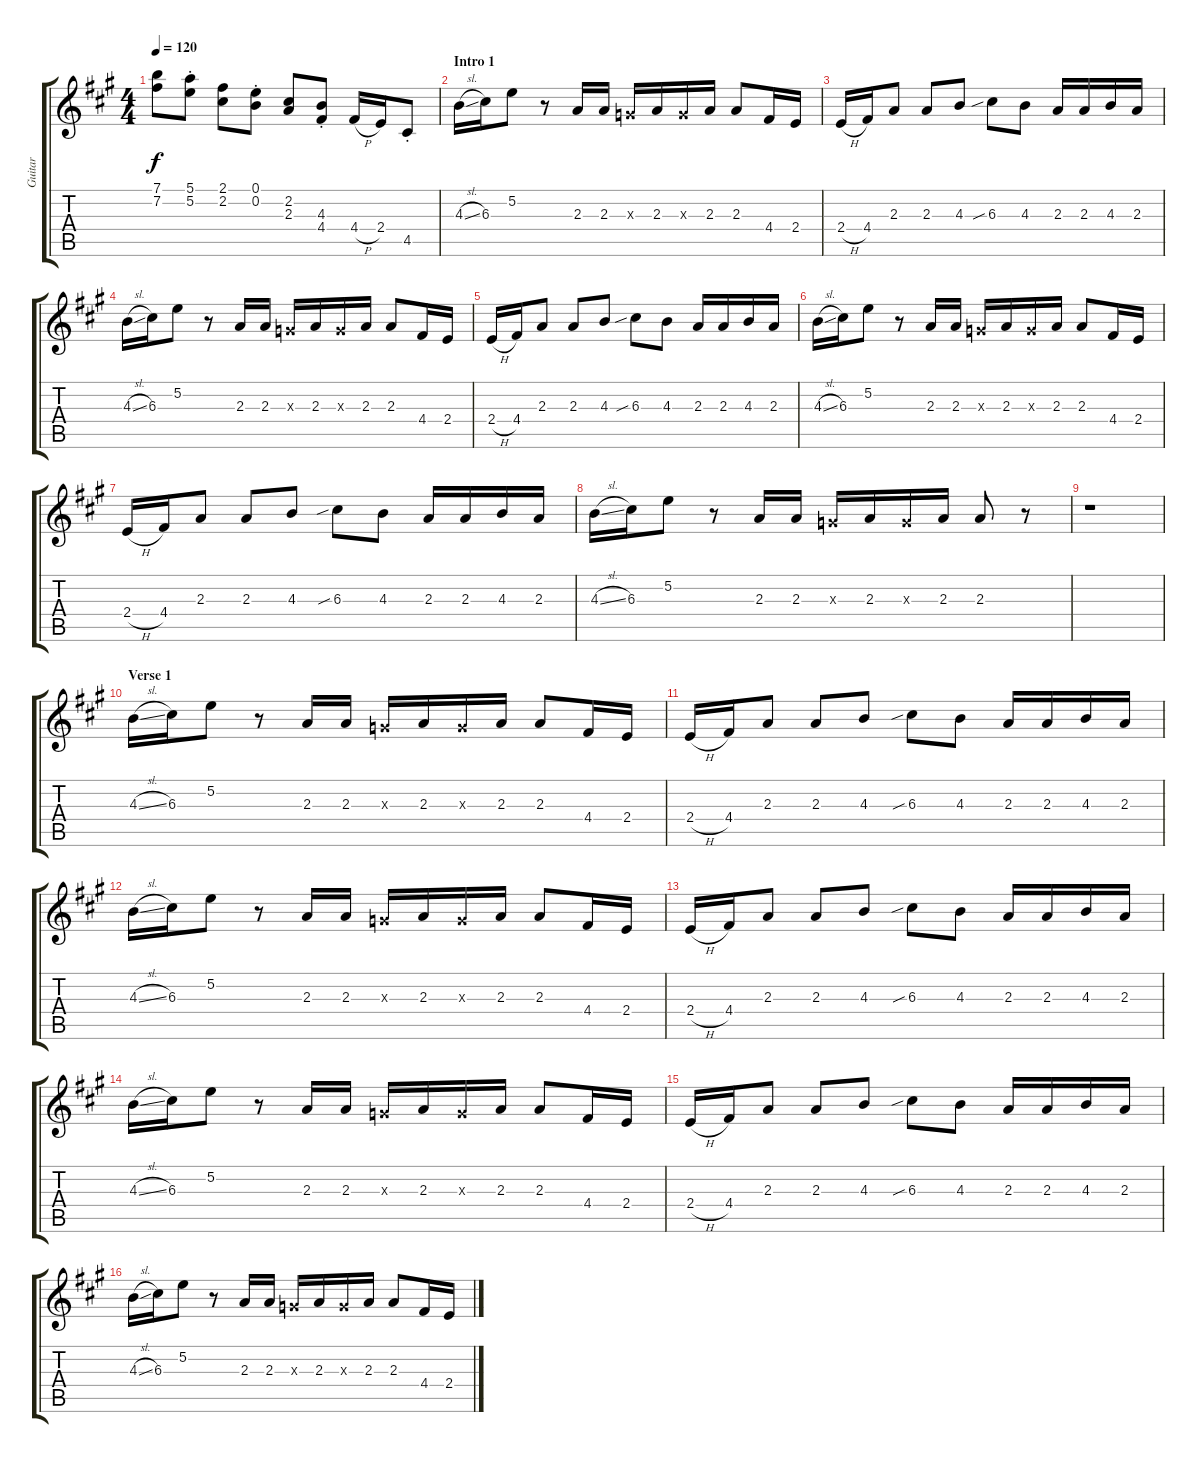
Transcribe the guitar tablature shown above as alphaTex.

\track ("Guitar" "Guitar") {instrument electricguitarjazz}
\staff {score tabs}
\tuning (E4 B3 G3 D3 A2 E2) {hide}
\ts (4 4)
\tempo 120
\clef g2
\ks a
(7.1 7.2).8{dy f instrument electricguitarjazz} (5.1{st} 5.2{st}).8 (2.1 2.2).8 (0.1{st} 0.2{st}).8 (2.2 2.3).8 (4.3{st} 4.4{st}).8 4.4{h}.16 2.4.16 4.5{st}.8 |
\section ("" "Intro 1")
4.3{sl}.16 6.3.16 5.2.8 r.8 2.3.16 2.3.16 0.3{x}.16 2.3.16 0.3{x}.16 2.3.16 2.3.8 4.4.16 2.4.16 |
2.4{h}.16 4.4.16 2.3.8 2.3.8 4.3.8 6.3{sib}.8 4.3.8 2.3.16 2.3.16 4.3.16 2.3.16 |
4.3{sl}.16 6.3.16 5.2.8 r.8 2.3.16 2.3.16 0.3{x}.16 2.3.16 0.3{x}.16 2.3.16 2.3.8 4.4.16 2.4.16 |
2.4{h}.16 4.4.16 2.3.8 2.3.8 4.3.8 6.3{sib}.8 4.3.8 2.3.16 2.3.16 4.3.16 2.3.16 |
4.3{sl}.16 6.3.16 5.2.8 r.8 2.3.16 2.3.16 0.3{x}.16 2.3.16 0.3{x}.16 2.3.16 2.3.8 4.4.16 2.4.16 |
2.4{h}.16 4.4.16 2.3.8 2.3.8 4.3.8 6.3{sib}.8 4.3.8 2.3.16 2.3.16 4.3.16 2.3.16 |
4.3{sl}.16 6.3.16 5.2.8 r.8 2.3.16 2.3.16 0.3{x}.16 2.3.16 0.3{x}.16 2.3.16 2.3.8 r.8 |
r.1 |
\section ("" "Verse 1")
4.3{sl}.16 6.3.16 5.2.8 r.8 2.3.16 2.3.16 0.3{x}.16 2.3.16 0.3{x}.16 2.3.16 2.3.8 4.4.16 2.4.16 |
2.4{h}.16 4.4.16 2.3.8 2.3.8 4.3.8 6.3{sib}.8 4.3.8 2.3.16 2.3.16 4.3.16 2.3.16 |
4.3{sl}.16 6.3.16 5.2.8 r.8 2.3.16 2.3.16 0.3{x}.16 2.3.16 0.3{x}.16 2.3.16 2.3.8 4.4.16 2.4.16 |
2.4{h}.16 4.4.16 2.3.8 2.3.8 4.3.8 6.3{sib}.8 4.3.8 2.3.16 2.3.16 4.3.16 2.3.16 |
4.3{sl}.16 6.3.16 5.2.8 r.8 2.3.16 2.3.16 0.3{x}.16 2.3.16 0.3{x}.16 2.3.16 2.3.8 4.4.16 2.4.16 |
2.4{h}.16 4.4.16 2.3.8 2.3.8 4.3.8 6.3{sib}.8 4.3.8 2.3.16 2.3.16 4.3.16 2.3.16 |
4.3{sl}.16 6.3.16 5.2.8 r.8 2.3.16 2.3.16 0.3{x}.16 2.3.16 0.3{x}.16 2.3.16 2.3.8 4.4.16 2.4.16
